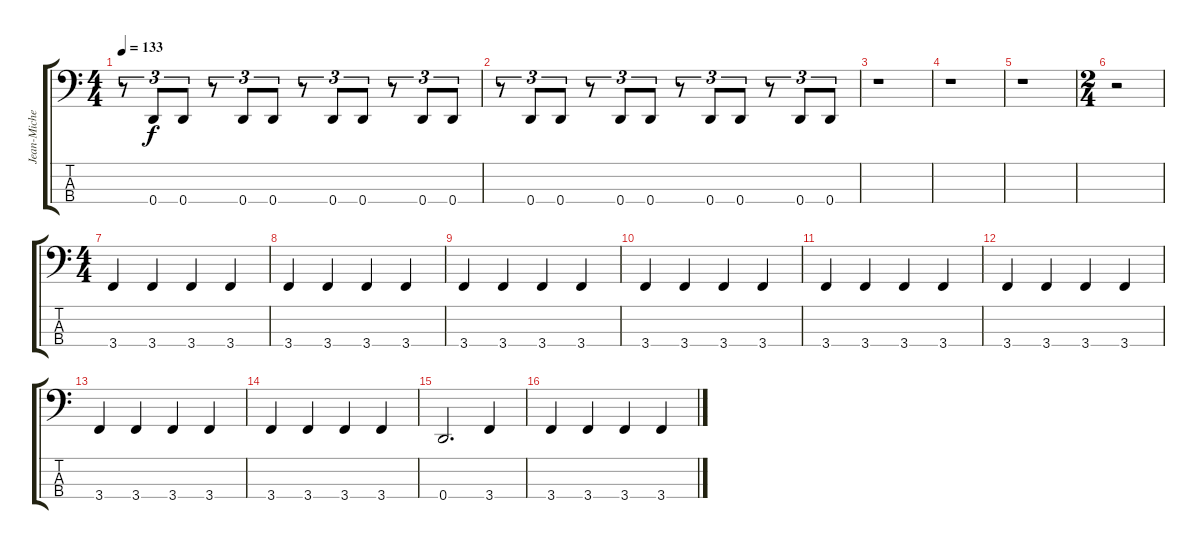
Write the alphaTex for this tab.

\track ("Jean-Michel" "Jean-Miche") {instrument electricbasspick}
\staff {score tabs}
\tuning (F2 C2 G1 D1) {hide}
\ts (4 4)
\tempo 133
\clef f4
\ks c
r.8{tu (3 2) dy f} 0.4.8{tu (3 2)} 0.4.8{tu (3 2)} r.8{tu (3 2)} 0.4.8{tu (3 2)} 0.4.8{tu (3 2)} r.8{tu (3 2)} 0.4.8{tu (3 2)} 0.4.8{tu (3 2)} r.8{tu (3 2)} 0.4.8{tu (3 2)} 0.4.8{tu (3 2)} |
r.8{tu (3 2)} 0.4.8{tu (3 2)} 0.4.8{tu (3 2)} r.8{tu (3 2)} 0.4.8{tu (3 2)} 0.4.8{tu (3 2)} r.8{tu (3 2)} 0.4.8{tu (3 2)} 0.4.8{tu (3 2)} r.8{tu (3 2)} 0.4.8{tu (3 2)} 0.4.8{tu (3 2)} |
r.1 |
r.1 |
r.1 |
\ts (2 4)
r.2 |
\ts (4 4)
3.4.4 3.4.4 3.4.4 3.4.4 |
3.4.4 3.4.4 3.4.4 3.4.4 |
3.4.4 3.4.4 3.4.4 3.4.4 |
3.4.4 3.4.4 3.4.4 3.4.4 |
3.4.4 3.4.4 3.4.4 3.4.4 |
3.4.4 3.4.4 3.4.4 3.4.4 |
3.4.4 3.4.4 3.4.4 3.4.4 |
3.4.4 3.4.4 3.4.4 3.4.4 |
0.4.2{d} 3.4.4 |
3.4.4 3.4.4 3.4.4 3.4.4
